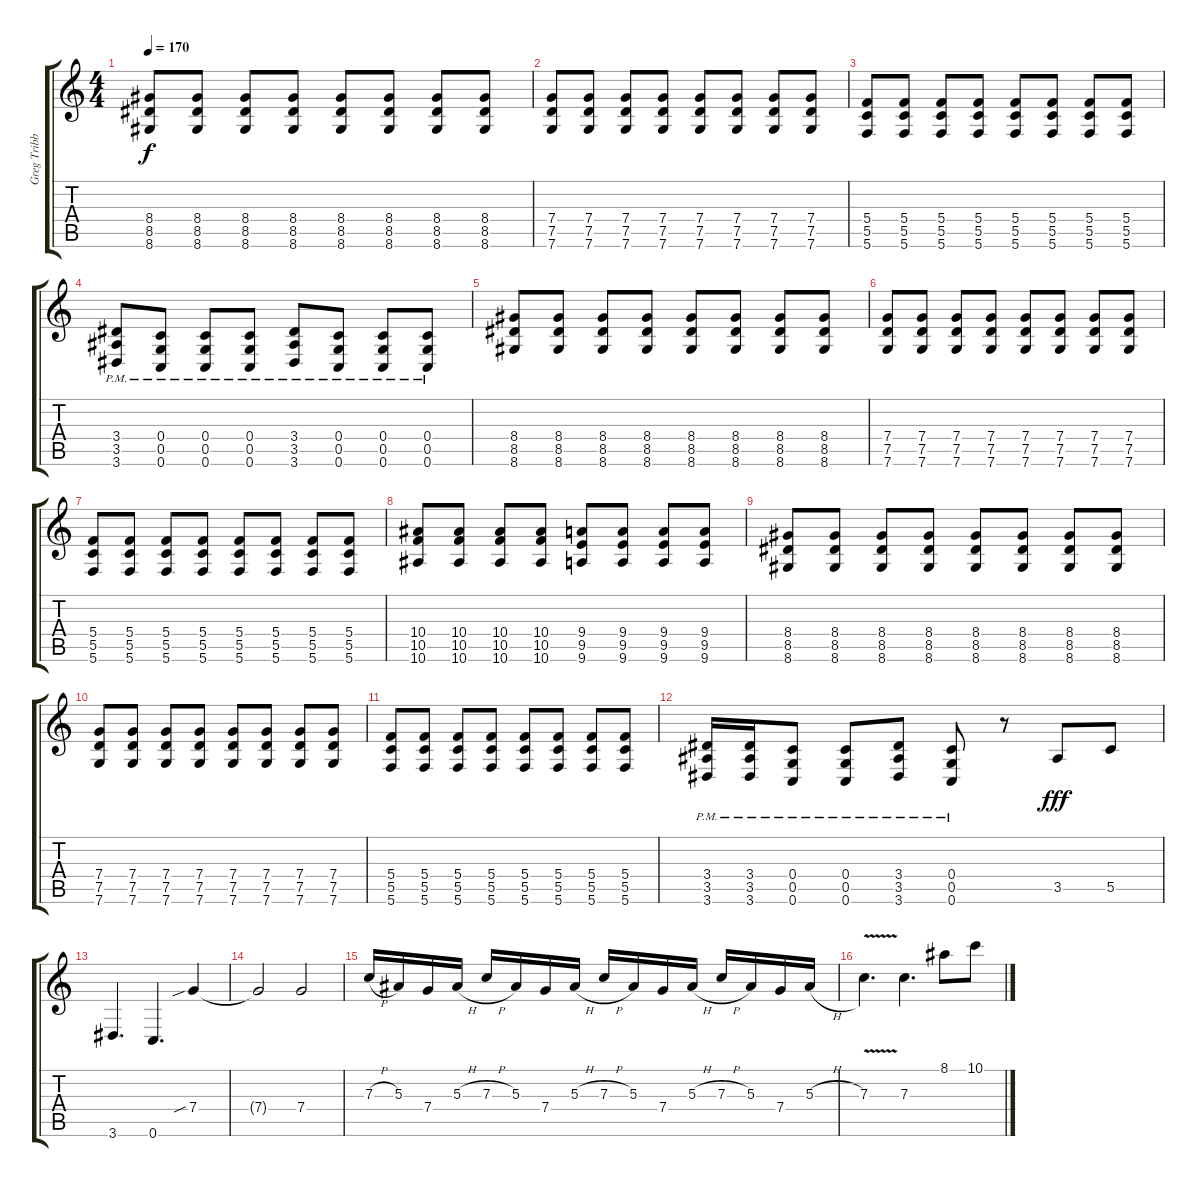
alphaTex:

\track ("Greg Tribbett" "Greg Tribb") {instrument distortionguitar}
\staff {score tabs}
\tuning (D4 A3 F3 C3 G2 C2) {hide}
\ts (4 4)
\tempo 170
\clef g2
\ks c
(8.4 8.5 8.6).8{dy f} (8.4 8.5 8.6).8 (8.4 8.5 8.6).8 (8.4 8.5 8.6).8 (8.4 8.5 8.6).8 (8.4 8.5 8.6).8 (8.4 8.5 8.6).8 (8.4 8.5 8.6).8 |
(7.4 7.5 7.6).8 (7.4 7.5 7.6).8 (7.4 7.5 7.6).8 (7.4 7.5 7.6).8 (7.4 7.5 7.6).8 (7.4 7.5 7.6).8 (7.4 7.5 7.6).8 (7.4 7.5 7.6).8 |
(5.4 5.5 5.6).8 (5.4 5.5 5.6).8 (5.4 5.5 5.6).8 (5.4 5.5 5.6).8 (5.4 5.5 5.6).8 (5.4 5.5 5.6).8 (5.4 5.5 5.6).8 (5.4 5.5 5.6).8 |
(3.4{pm} 3.5{pm} 3.6{pm}).8 (0.4{pm} 0.5{pm} 0.6{pm}).8 (0.4{pm} 0.5{pm} 0.6{pm}).8 (0.4{pm} 0.5{pm} 0.6{pm}).8 (3.4{pm} 3.5{pm} 3.6{pm}).8 (0.4{pm} 0.5{pm} 0.6{pm}).8 (0.4{pm} 0.5{pm} 0.6{pm}).8 (0.4{pm} 0.5{pm} 0.6{pm}).8 |
(8.4 8.5 8.6).8 (8.4 8.5 8.6).8 (8.4 8.5 8.6).8 (8.4 8.5 8.6).8 (8.4 8.5 8.6).8 (8.4 8.5 8.6).8 (8.4 8.5 8.6).8 (8.4 8.5 8.6).8 |
(7.4 7.5 7.6).8 (7.4 7.5 7.6).8 (7.4 7.5 7.6).8 (7.4 7.5 7.6).8 (7.4 7.5 7.6).8 (7.4 7.5 7.6).8 (7.4 7.5 7.6).8 (7.4 7.5 7.6).8 |
(5.4 5.5 5.6).8 (5.4 5.5 5.6).8 (5.4 5.5 5.6).8 (5.4 5.5 5.6).8 (5.4 5.5 5.6).8 (5.4 5.5 5.6).8 (5.4 5.5 5.6).8 (5.4 5.5 5.6).8 |
(10.4 10.5 10.6).8 (10.4 10.5 10.6).8 (10.4 10.5 10.6).8 (10.4 10.5 10.6).8 (9.4 9.5 9.6).8 (9.4 9.5 9.6).8 (9.4 9.5 9.6).8 (9.4 9.5 9.6).8 |
(8.4 8.5 8.6).8 (8.4 8.5 8.6).8 (8.4 8.5 8.6).8 (8.4 8.5 8.6).8 (8.4 8.5 8.6).8 (8.4 8.5 8.6).8 (8.4 8.5 8.6).8 (8.4 8.5 8.6).8 |
(7.4 7.5 7.6).8 (7.4 7.5 7.6).8 (7.4 7.5 7.6).8 (7.4 7.5 7.6).8 (7.4 7.5 7.6).8 (7.4 7.5 7.6).8 (7.4 7.5 7.6).8 (7.4 7.5 7.6).8 |
(5.4 5.5 5.6).8 (5.4 5.5 5.6).8 (5.4 5.5 5.6).8 (5.4 5.5 5.6).8 (5.4 5.5 5.6).8 (5.4 5.5 5.6).8 (5.4 5.5 5.6).8 (5.4 5.5 5.6).8 |
(3.4{pm} 3.5{pm} 3.6{pm}).16 (3.4{pm} 3.5{pm} 3.6{pm}).16 (0.4{pm} 0.5{pm} 0.6{pm}).8 (0.4{pm} 0.5{pm} 0.6{pm}).8 (3.4{pm} 3.5{pm} 3.6{pm}).8 (0.4{pm} 0.5{pm} 0.6{pm}).8 r.8 3.5.8{dy fff} 5.5.8 |
3.6.4{d} 0.6.4{d} 7.4{sib}.4 |
7.4{t}.2 7.4.2 |
7.3{h}.16 5.3.16 7.4.16 5.3{h}.16 7.3{h}.16 5.3.16 7.4.16 5.3{h}.16 7.3{h}.16 5.3.16 7.4.16 5.3{h}.16 7.3{h}.16 5.3.16 7.4.16 5.3{h}.16 |
7.3{v}.4{d} 7.3.4{d} 8.1.8 10.1.8
